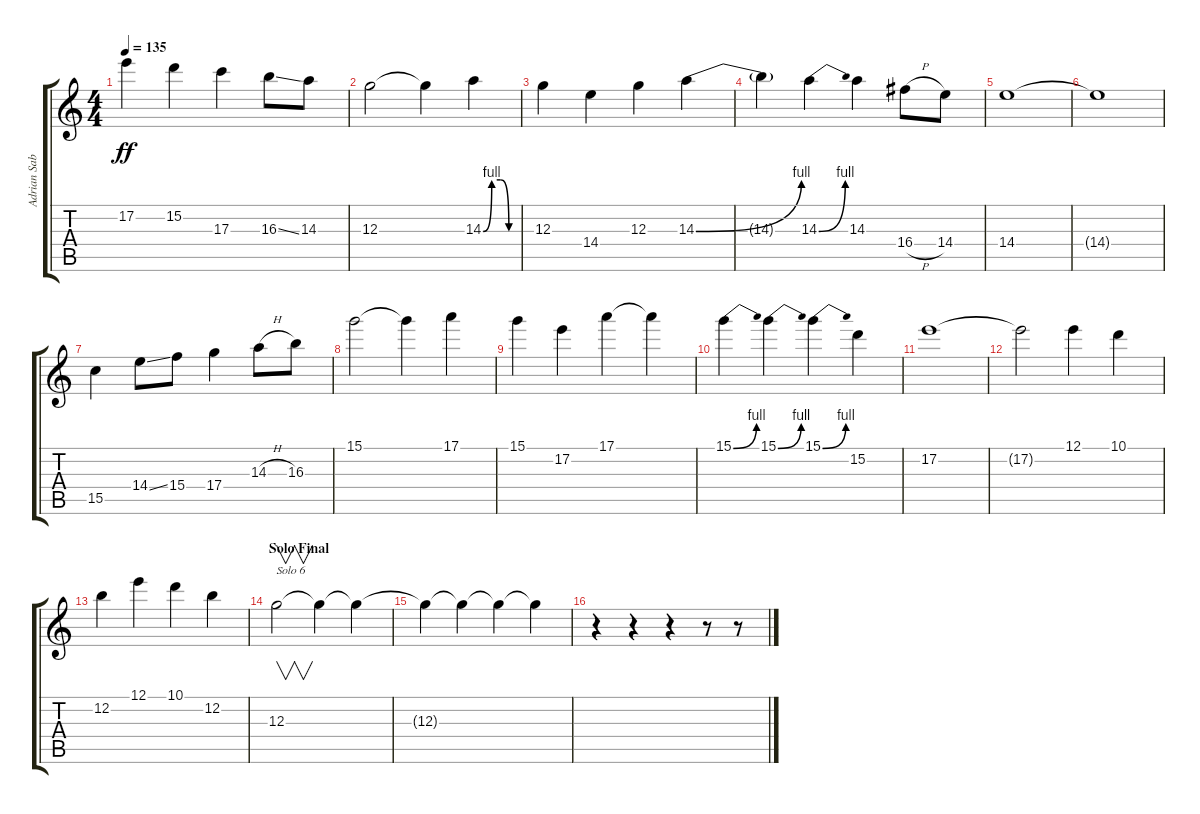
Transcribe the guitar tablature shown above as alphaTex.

\track ("Adrian Sabbath" "Adrian Sab") {instrument distortionguitar}
\staff {score tabs}
\tuning (E4 B3 G3 D3 A2 E2) {hide}
\ts (4 4)
\tempo 135
\clef g2
\ks c
17.2.4{dy ff} 15.2.4 17.3.4 16.3{ss}.8 14.3.8 |
12.3.2 12.3{t}.4 14.3{be (custom 0 0 15 4 30 4 45 0 60 0)}.4 |
12.3.4 14.4.4 12.3.4 14.3{be (bend 0 0 60 4)}.4 |
14.3{t}.4 14.3{be (bend 0 0 60 4)}.4 14.3.4 16.4{h}.8 14.4.8 |
14.4.1 |
14.4{t}.1 |
15.5.4 14.4{ss}.8 15.4.8 17.4.4 14.3{h}.8 16.3.8 |
15.1.2 15.1{t}.4 17.1.4 |
15.1.4 17.2.4 17.1.4 17.1{t}.4 |
15.1{be (bend 0 0 60 4)}.4 15.1{be (bend 0 0 60 4)}.4 15.1{be (bend 0 0 60 4)}.4 15.2.4 |
17.2.1 |
17.2{t}.2 12.1.4 10.1.4 |
12.2.4 12.1.4 10.1.4 12.2.4 |
\section ("" "Solo Final")
12.3.2{v txt "Solo 6" volume 12} 12.3{t}.4{volume 11} 12.3{t}.4{volume 12} |
12.3{t}.4{volume 10} 12.3{t}.4{volume 9} 12.3{t}.4{volume 8} 12.3{t}.4{volume 7} |
r.4 r.4 r.4 r.8 r.8
